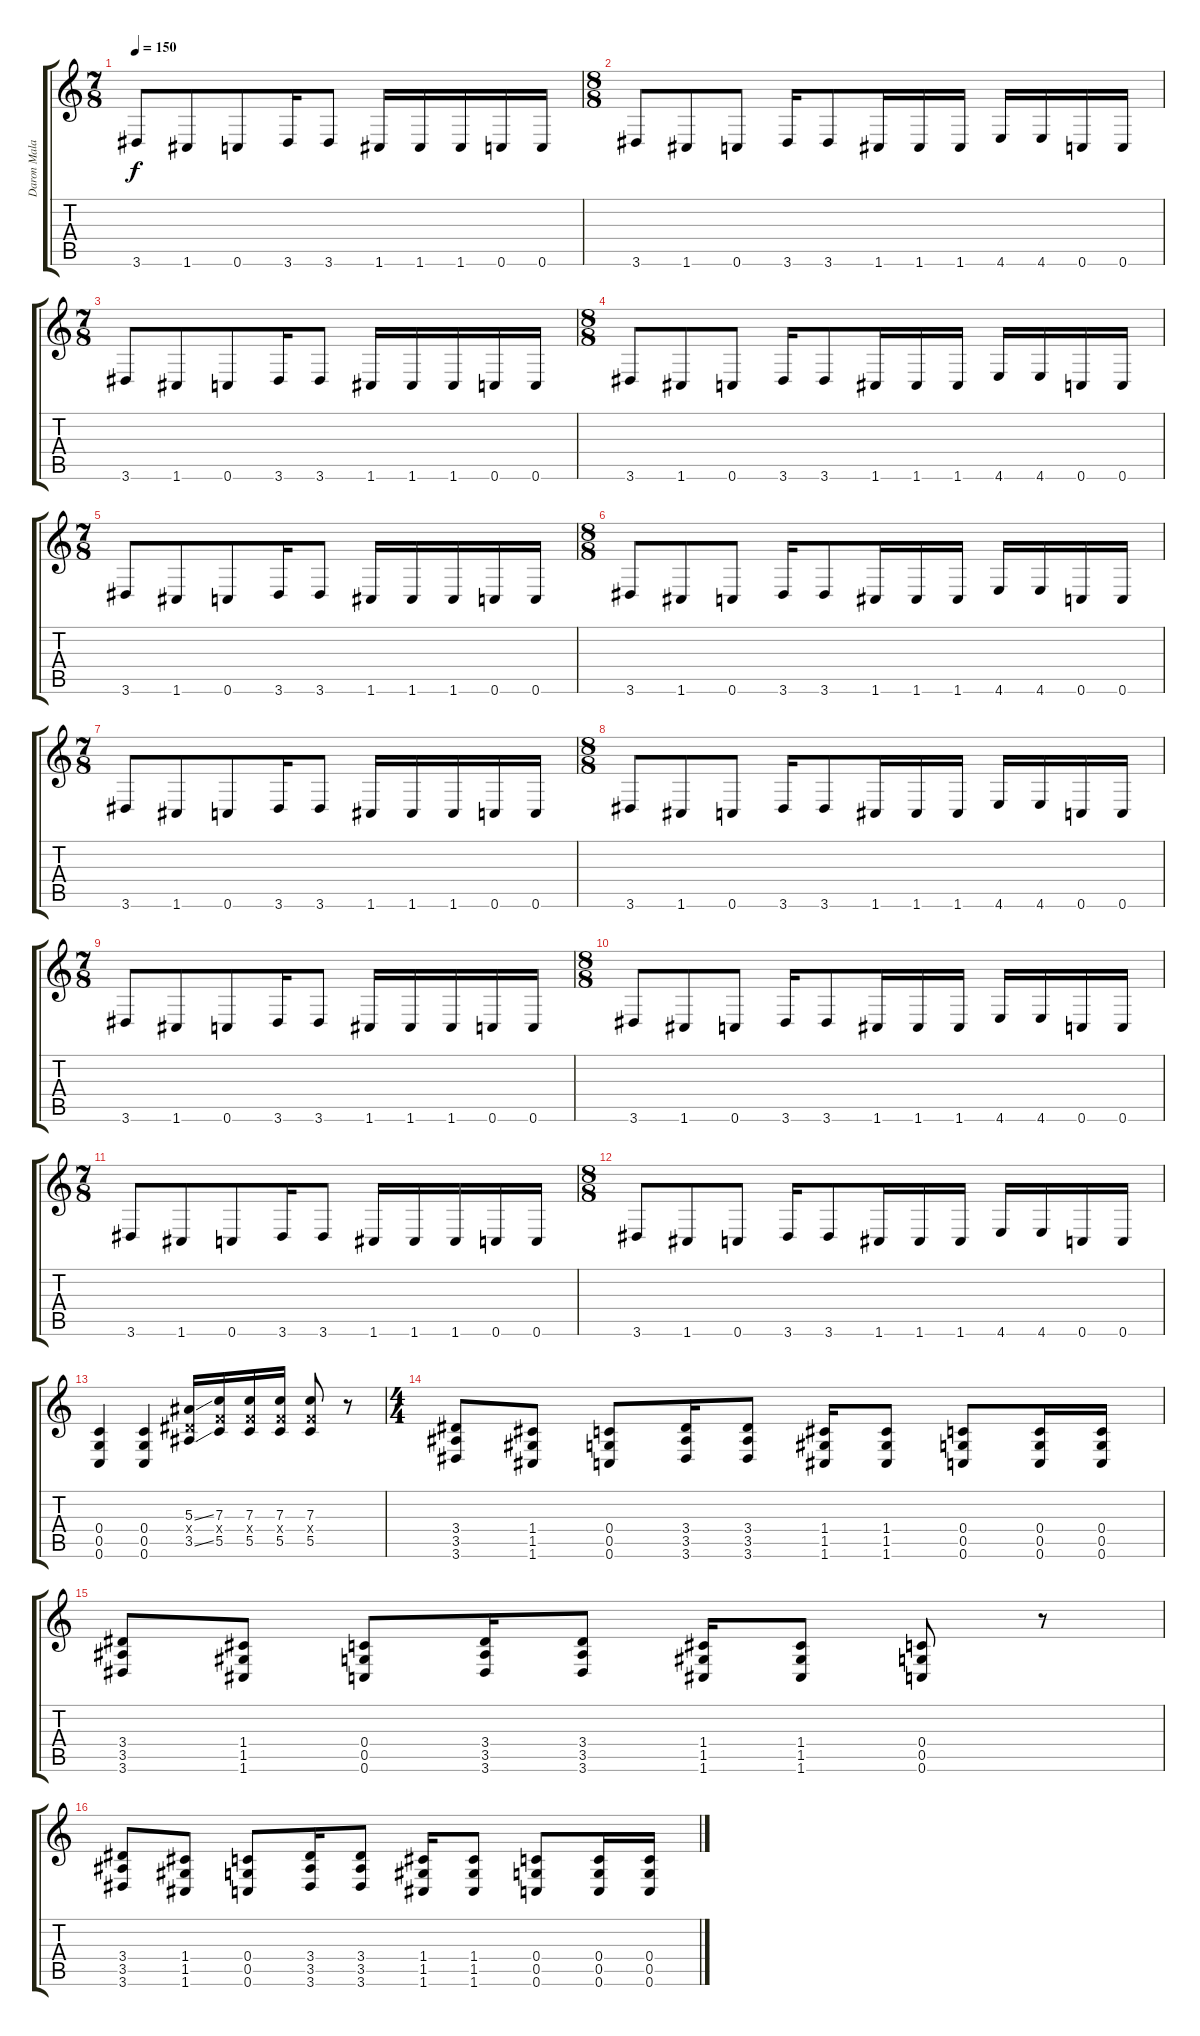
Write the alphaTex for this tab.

\track ("Daron Malakian" "Daron Mala") {instrument overdrivenguitar}
\staff {score tabs}
\tuning (D4 A3 F3 C3 G2 C2) {hide}
\ts (7 8)
\tempo 150
\clef g2
\ks c
3.6.8{dy f volume 12 instrument distortionguitar} 1.6.8 0.6.8 3.6.16 3.6.8 1.6.16 1.6.16 1.6.16 0.6.16 0.6.16 |
\ts (8 8)
3.6.8 1.6.8 0.6.8 3.6.16 3.6.8 1.6.16 1.6.16 1.6.16 4.6.16 4.6.16 0.6.16 0.6.16 |
\ts (7 8)
3.6.8{volume 12 instrument distortionguitar} 1.6.8 0.6.8 3.6.16 3.6.8 1.6.16 1.6.16 1.6.16 0.6.16 0.6.16 |
\ts (8 8)
3.6.8 1.6.8 0.6.8 3.6.16 3.6.8 1.6.16 1.6.16 1.6.16 4.6.16 4.6.16 0.6.16 0.6.16 |
\ts (7 8)
3.6.8{volume 12 instrument distortionguitar} 1.6.8 0.6.8 3.6.16 3.6.8 1.6.16 1.6.16 1.6.16 0.6.16 0.6.16 |
\ts (8 8)
3.6.8 1.6.8 0.6.8 3.6.16 3.6.8 1.6.16 1.6.16 1.6.16 4.6.16 4.6.16 0.6.16 0.6.16 |
\ts (7 8)
3.6.8{volume 12 instrument distortionguitar} 1.6.8 0.6.8 3.6.16 3.6.8 1.6.16 1.6.16 1.6.16 0.6.16 0.6.16 |
\ts (8 8)
3.6.8 1.6.8 0.6.8 3.6.16 3.6.8 1.6.16 1.6.16 1.6.16 4.6.16 4.6.16 0.6.16 0.6.16 |
\ts (7 8)
3.6.8{volume 12 instrument distortionguitar} 1.6.8 0.6.8 3.6.16 3.6.8 1.6.16 1.6.16 1.6.16 0.6.16 0.6.16 |
\ts (8 8)
3.6.8 1.6.8 0.6.8 3.6.16 3.6.8 1.6.16 1.6.16 1.6.16 4.6.16 4.6.16 0.6.16 0.6.16 |
\ts (7 8)
3.6.8{volume 12 instrument distortionguitar} 1.6.8 0.6.8 3.6.16 3.6.8 1.6.16 1.6.16 1.6.16 0.6.16 0.6.16 |
\ts (8 8)
3.6.8 1.6.8 0.6.8 3.6.16 3.6.8 1.6.16 1.6.16 1.6.16 4.6.16 4.6.16 0.6.16 0.6.16 |
(0.4 0.5 0.6).4 (0.4 0.5 0.6).4 (5.3{ss} 3.4{x} 3.5{ss}).16 (7.3 5.4{x} 5.5).16 (7.3 5.4{x} 5.5).16 (7.3 5.4{x} 5.5).16 (7.3 5.4{x} 5.5).8 r.8 |
\ts (4 4)
(3.4 3.5 3.6).8{instrument distortionguitar} (1.4 1.5 1.6).8 (0.4 0.5 0.6).8 (3.4 3.5 3.6).16 (3.4 3.5 3.6).8 (1.4 1.5 1.6).16 (1.4 1.5 1.6).8 (0.4 0.5 0.6).8 (0.4 0.5 0.6).16 (0.4 0.5 0.6).16 |
(3.4 3.5 3.6).8 (1.4 1.5 1.6).8 (0.4 0.5 0.6).8 (3.4 3.5 3.6).16 (3.4 3.5 3.6).8 (1.4 1.5 1.6).16 (1.4 1.5 1.6).8 (0.4 0.5 0.6).8 r.8 |
(3.4 3.5 3.6).8{instrument distortionguitar} (1.4 1.5 1.6).8 (0.4 0.5 0.6).8 (3.4 3.5 3.6).16 (3.4 3.5 3.6).8 (1.4 1.5 1.6).16 (1.4 1.5 1.6).8 (0.4 0.5 0.6).8 (0.4 0.5 0.6).16 (0.4 0.5 0.6).16
